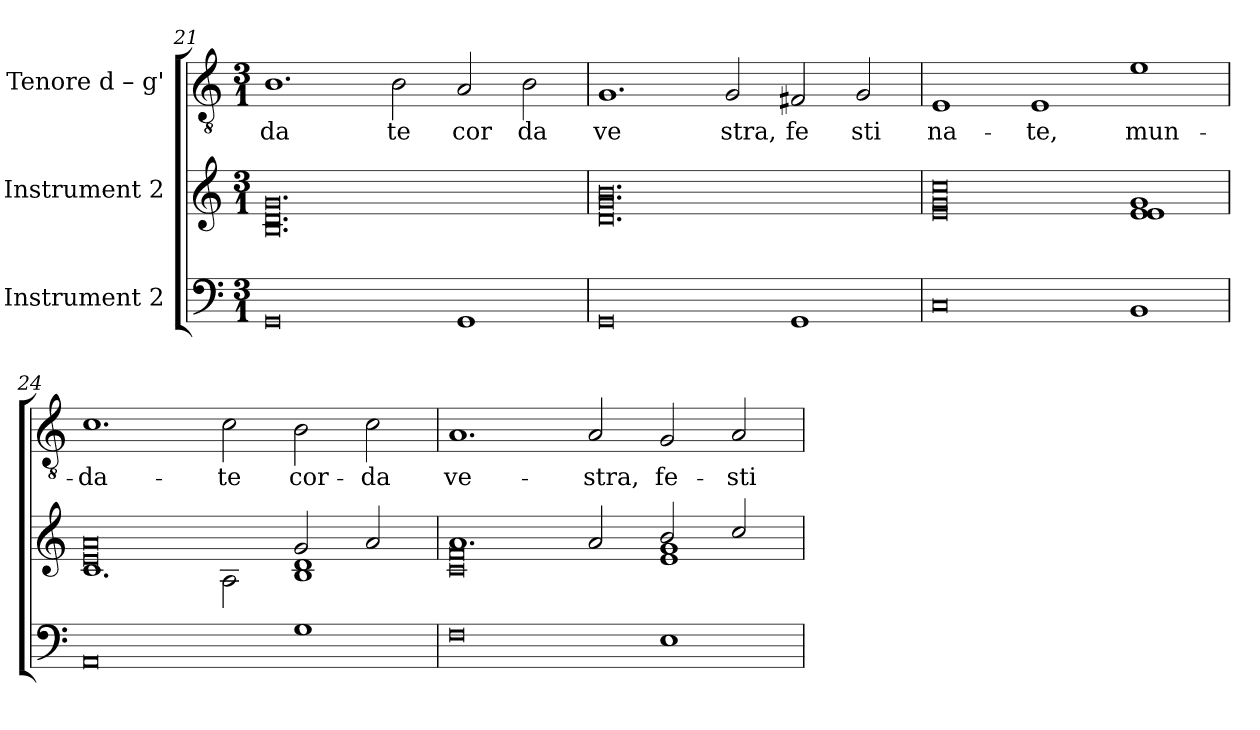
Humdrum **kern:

**kern	**kern	**kern	**text
*part3	*part2	*part1	*part1
*staff3	*staff2	*staff1	*staff1
*I"Instrument 2	*I"Instrument 2	*I"Tenore  d – g'	*
*clefF4	*clefG2	*clefGv2	*
*k[]	*k[]	*k[]	*
*C:	*C:	*C:	*
*M3/1	*M3/1	*M3/1	*
=21	=21	=21	=21
!	!	!	!LO:LY:b:cj
0GG	0.g 0.B 0.d	1.B	da
!	!	!	!LO:LY:b:cj
.	.	2B\	te
!	!	!	!LO:LY:b:cj
1GG	.	2A/	cor
!	!	!	!LO:LY:b:cj
.	.	2B\	da
=22	=22	=22	=22
!	!	!	!LO:LY:b:cj
0GG	0.b 0.d 0.g	1.G	ve
!	!	!	!LO:LY:b:cj
.	.	2G/	stra,
!	!	!	!LO:LY:b:cj
1GG	.	2F#X/	fe
!	!	!	!LO:LY:b:cj
.	.	2G/	sti
!!LO:LB:g=z
=23	=23	=23	=23
!	!	!	!LO:LY:b:cj
0C	0cc 0e 0g	1E	na-
!	!	!	!LO:LY:b:cj
.	.	1E	-te,
!	!	!	!LO:LY:b:cj
1BB	1g 1e 1e	1e	mun-
=24	=24	=24	=24
*	*^	*	*
!	!	!	!	!LO:LY:b:cj
0AA	0e 0a	1.c	1.c	-da-
!	!	!	!	!LO:LY:b:cj
.	.	2A\	2c\	-te
!	!	!	!	!LO:LY:b:cj
1G	2g/	1d 1B	2B\	cor-
!	!	!	!	!LO:LY:b:cj
.	2a/	.	2c\	-da
=25	=25	=25	=25	=25
!	!	!	!	!LO:LY:b:cj
0F	1.a	0c 0f	1.A	ve-
!	!	!	!	!LO:LY:b:cj
.	2a/	.	2A/	-stra,
!	!	!	!	!LO:LY:b:cj
1E	2b/	1g 1e	2G/	fe-
!	!	!	!	!LO:LY:b:cj
.	2cc/	.	2A/	-sti-
*	*v	*v	*	*
=	=	=	=
*-	*-	*-	*-
